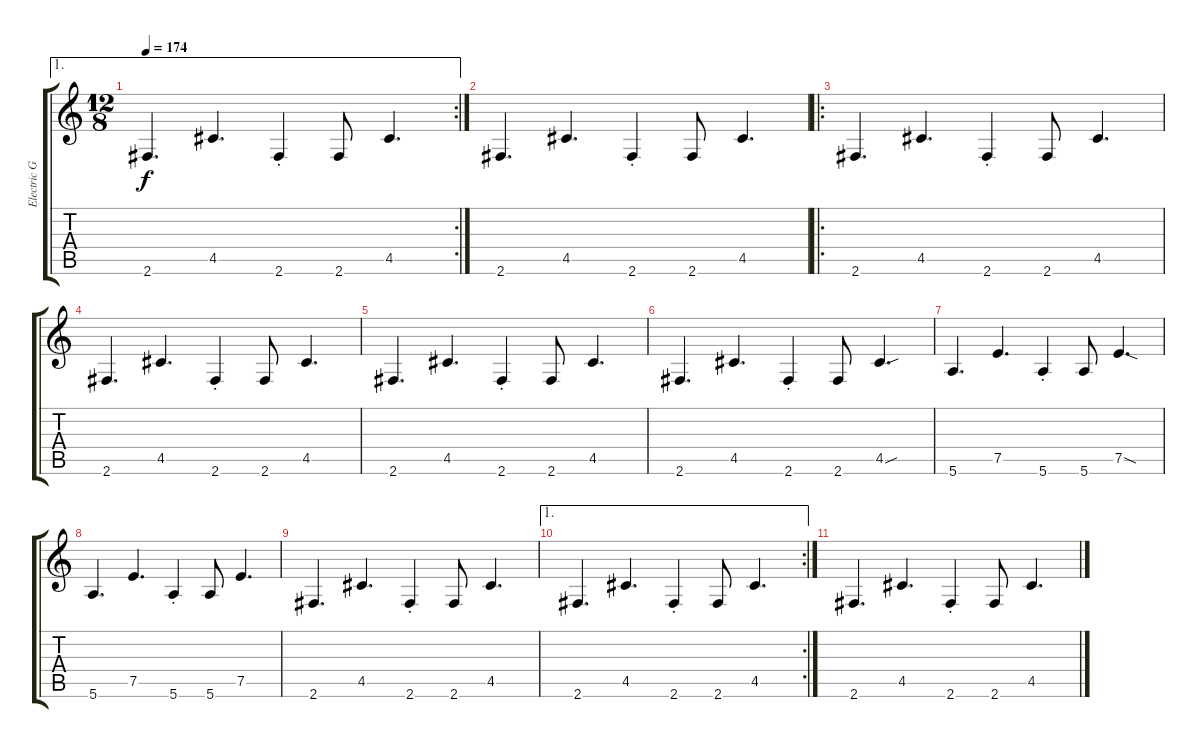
\track ("Electric Guitar 1" "Electric G") {instrument electricguitarclean}
\staff {score tabs}
\tuning (E4 B3 G3 D3 A2 E2) {hide}
\ae 1
\rc 2
\ts (12 8)
\tempo 174
\clef g2
\ks c
2.6.4{d dy f} 4.5.4{d} 2.6{st}.4 2.6.8 4.5.4{d} |
2.6.4{d} 4.5.4{d} 2.6{st}.4 2.6.8 4.5.4{d} |
\ro
2.6.4{d} 4.5.4{d} 2.6{st}.4 2.6.8 4.5.4{d} |
2.6.4{d} 4.5.4{d} 2.6{st}.4 2.6.8 4.5.4{d} |
2.6.4{d} 4.5.4{d} 2.6{st}.4 2.6.8 4.5.4{d} |
2.6.4{d} 4.5.4{d} 2.6{st}.4 2.6.8 4.5{sou}.4{d} |
5.6.4{d} 7.5.4{d} 5.6{st}.4 5.6.8 7.5{sod}.4{d} |
5.6.4{d} 7.5.4{d} 5.6{st}.4 5.6.8 7.5.4{d} |
2.6.4{d} 4.5.4{d} 2.6{st}.4 2.6.8 4.5.4{d} |
\ae 1
\rc 2
2.6.4{d} 4.5.4{d} 2.6{st}.4 2.6.8 4.5.4{d} |
2.6.4{d} 4.5.4{d} 2.6{st}.4 2.6.8 4.5.4{d}
